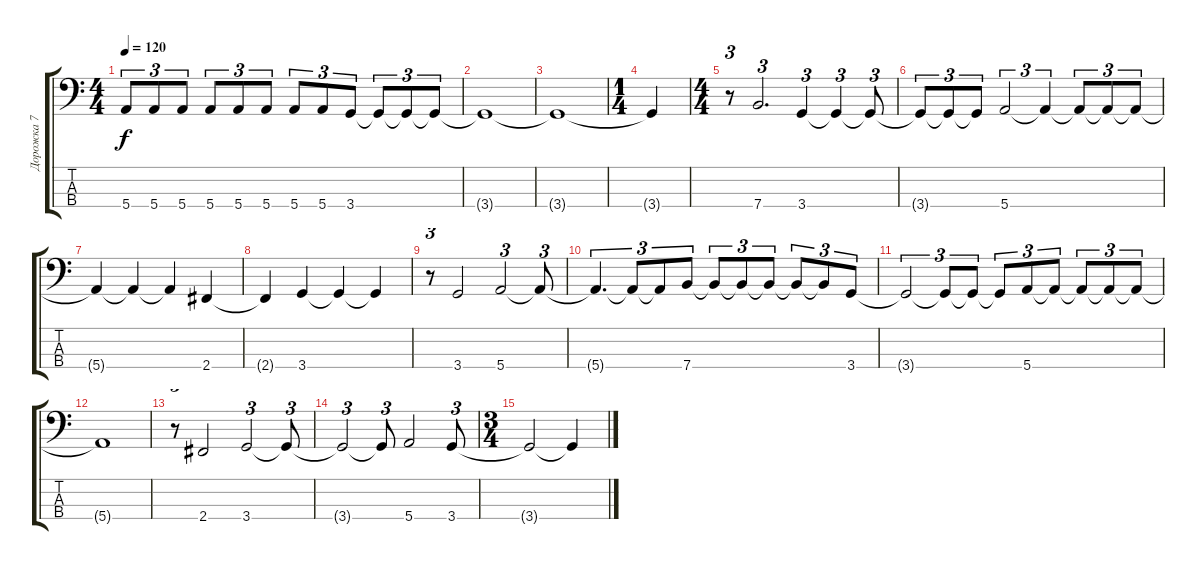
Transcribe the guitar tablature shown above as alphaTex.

\track ("Дорожка 7" "Дорожка 7") {instrument electricbassfinger}
\staff {score tabs}
\tuning (G2 D2 A1 E1) {hide}
\ts (4 4)
\tempo 120
\clef f4
\ks c
5.4{t}.8{tu (3 2) dy f} 5.4.8{tu (3 2)} 5.4.8{tu (3 2)} 5.4.8{tu (3 2)} 5.4.8{tu (3 2)} 5.4.8{tu (3 2)} 5.4.8{tu (3 2)} 5.4.8{tu (3 2)} 3.4.8{tu (3 2)} 3.4{t}.8{tu (3 2)} 3.4{t}.8{tu (3 2)} 3.4{t}.8{tu (3 2)} |
3.4{t}.1 |
3.4{t}.1 |
\ts (1 4)
3.4{t}.4 |
\ts (4 4)
r.8{tu (3 2)} 7.4.2{d tu (3 2)} 3.4.4{tu (3 2)} 3.4{t}.4{tu (3 2)} 3.4{t}.8{tu (3 2)} |
3.4{t}.8{tu (3 2)} 3.4{t}.8{tu (3 2)} 3.4{t}.8{tu (3 2)} 5.4.2{tu (3 2)} 5.4{t}.4{tu (3 2)} 5.4{t}.8{tu (3 2)} 5.4{t}.8{tu (3 2)} 5.4{t}.8{tu (3 2)} |
5.4{t}.4 5.4{t}.4 5.4{t}.4 2.4.4 |
2.4{t}.4 3.4.4 3.4{t}.4 3.4{t}.4 |
r.8{tu (3 2)} 3.4.2 5.4.2{tu (3 2)} 5.4{t}.8{tu (3 2)} |
5.4{t}.4{d tu (3 2)} 5.4{t}.8{tu (3 2)} 5.4{t}.8{tu (3 2)} 7.4.8{tu (3 2)} 7.4{t}.8{tu (3 2)} 7.4{t}.8{tu (3 2)} 7.4{t}.8{tu (3 2)} 7.4{t}.8{tu (3 2)} 7.4{t}.8{tu (3 2)} 3.4.8{tu (3 2)} |
3.4{t}.2{tu (3 2)} 3.4{t}.8{tu (3 2)} 3.4{t}.8{tu (3 2)} 3.4{t}.8{tu (3 2)} 5.4.8{tu (3 2)} 5.4{t}.8{tu (3 2)} 5.4{t}.8{tu (3 2)} 5.4{t}.8{tu (3 2)} 5.4{t}.8{tu (3 2)} |
5.4{t}.1 |
r.8{tu (3 2)} 2.4.2 3.4.2{tu (3 2)} 3.4{t}.8{tu (3 2)} |
3.4{t}.2{tu (3 2)} 3.4{t}.8{tu (3 2)} 5.4.2 3.4.8{tu (3 2)} |
\ts (3 4)
3.4{t}.2 3.4{t}.4
